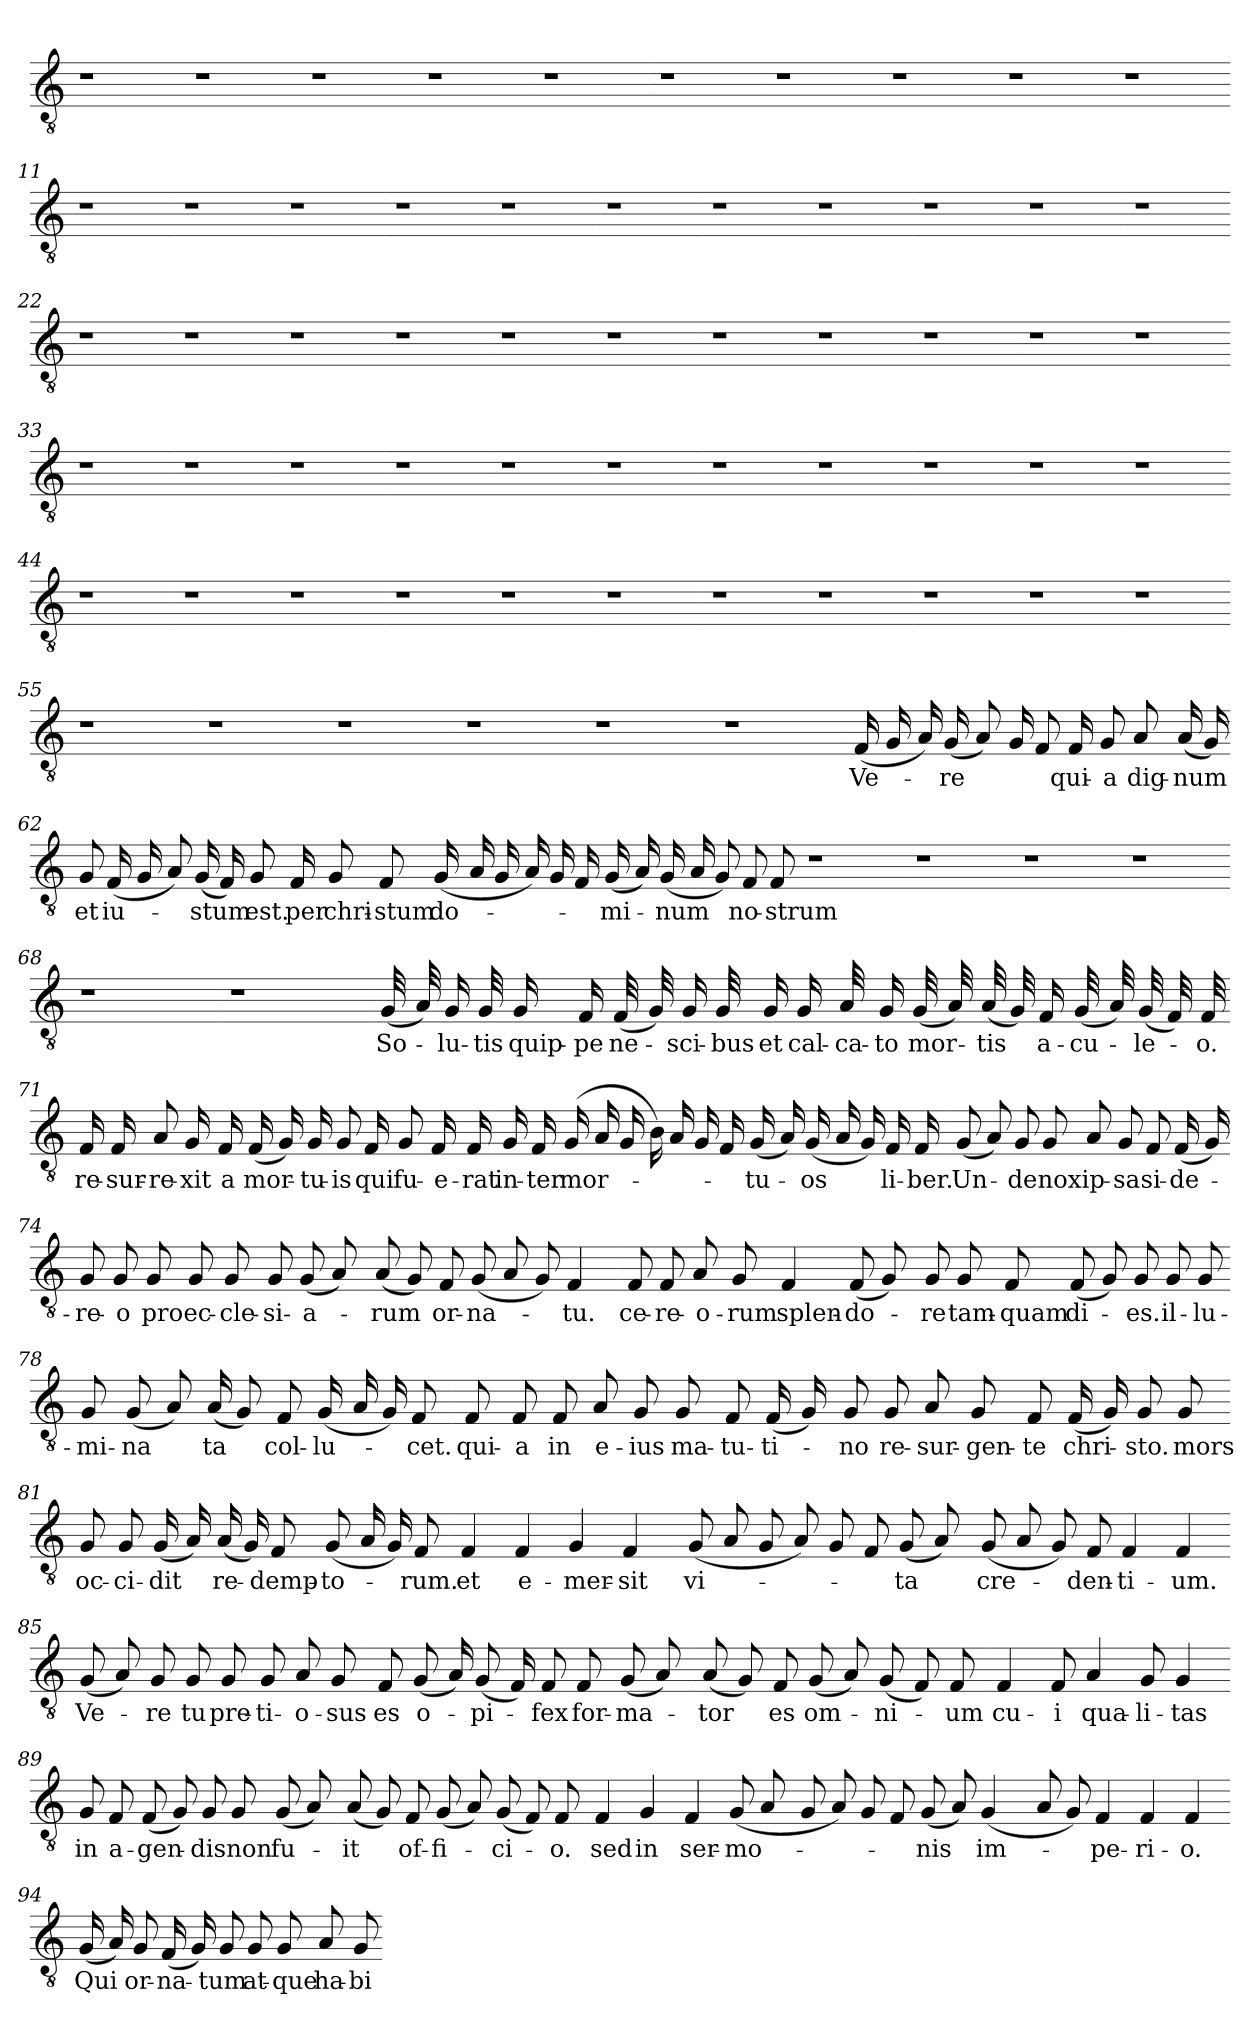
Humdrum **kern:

**kern	**text
*part1	*part1
*staff1	*staff1
*clefGv2	*
*k[]	*
=1	=1
1r	.
=2-	=2-
1r	.
=3-	=3-
1r	.
=4-	=4-
1r	.
=5-	=5-
1r	.
=6-	=6-
1r	.
=7-	=7-
1r	.
=8-	=8-
1r	.
=9-	=9-
1r	.
=10-	=10-
1r	.
=11-	=11-
1r	.
=12-	=12-
1r	.
=13-	=13-
1r	.
=14-	=14-
1r	.
=15-	=15-
1r	.
=16-	=16-
1r	.
=17-	=17-
1r	.
=18-	=18-
1r	.
=19-	=19-
1r	.
=20-	=20-
1r	.
=21-	=21-
1r	.
=22-	=22-
1r	.
=23-	=23-
1r	.
=24-	=24-
1r	.
=25-	=25-
1r	.
=26-	=26-
1r	.
=27-	=27-
1r	.
=28-	=28-
1r	.
=29-	=29-
1r	.
=30-	=30-
1r	.
=31-	=31-
1r	.
=32-	=32-
1r	.
=33-	=33-
1r	.
=34-	=34-
1r	.
=35-	=35-
1r	.
=36-	=36-
1r	.
=37-	=37-
1r	.
=38-	=38-
1r	.
=39-	=39-
1r	.
=40-	=40-
1r	.
=41-	=41-
1r	.
=42-	=42-
1r	.
=43-	=43-
1r	.
=44-	=44-
1r	.
=45-	=45-
1r	.
=46-	=46-
1r	.
=47-	=47-
1r	.
=48-	=48-
1r	.
=49-	=49-
1r	.
=50-	=50-
1r	.
=51-	=51-
1r	.
=52-	=52-
1r	.
=53-	=53-
1r	.
=54-	=54-
1r	.
=55-	=55-
1r	.
=56-	=56-
1r	.
=57-	=57-
1r	.
=58-	=58-
1r	.
=59-	=59-
1r	.
=60-	=60-
1r	.
=61-	=61-
(16F	Ve-
16G	.
16A)	.
(16G	-re
8A)	.
16G	.
8F	.
16F	qui-
8G	-a
8A	dig-
(16A	-num
16G)	.
=62-	=62-
8G	et
(16F	iu-
16G	.
8A)	.
(16G	-stum
16F)	.
8G	est.
16F	per
8G	chri-
8F	-stum
(16G	do-
=63-	=63-
16A	.
16G	.
16A)	.
16G	.
16F	.
(16G	-mi-
16A)	.
(16G	-num
16A	.
8G)	.
8F	no-
8F	-strum
=64-	=64-
1r	.
=65-	=65-
1r	.
=66-	=66-
1r	.
=67-	=67-
1r	.
=68-	=68-
1r	.
=69-	=69-
1r	.
=70-	=70-
(32G	So-
32A)	.
16G	-lu-
32G	-tis
16G	quip-
16F	-pe
(32F	ne-
32G)	.
16G	-sci-
32G	-bus
16G	et
16G	cal-
32A	-ca-
16G	-to
(32G	mor-
32A)	.
(32A	-tis
32G)	.
16F	a-
(32G	-cu-
32A)	.
(32G	-le-
32F)	.
32F	-o.
=71-	=71-
16F	re-
16F	-sur-
8A	-re-
16G	-xit
16F	a
(16F	mor-
16G)	.
16G	-tu-
8G	-is
16F	qui
8G	fu-
16F	-e-
16F	-rat
=72-	=72-
16G	in-
16F	-ter
(16G	mor-
16A	.
16G	.
16B)	.
16A	.
16G	.
16F	.
(16G	-tu-
16A)	.
(16G	-os
16A	.
16G)	.
16F	li-
16F	-ber.
=73-	=73-
(8G	Un-
8A)	.
8G	-de
8G	nox
8A	ip-
8G	-sa
8F	si-
(16F	-de-
16G)	.
=74-	=74-
8G	-re-
8G	-o
8G	pro
8G	ec-
8G	-cle-
8G	-si-
(8G	-a-
8A)	.
=75-	=75-
(8A	-rum
8G)	.
8F	or-
(8G	-na-
8A	.
8G)	.
4F	-tu.
=76-	=76-
8F	ce-
8F	-re-
8A	-o-
8G	-rum
4F	splen-
(8F	-do-
8G)	.
=77-	=77-
8G	-re
8G	tam-
8F	-quam
(8F	di-
8G)	.
8G	-es.
8G	il-
8G	-lu-
=78-	=78-
8G	-mi-
(8G	-na
8A)	.
(16A	-ta
8G)	.
8F	col-
(16G	-lu-
16A	.
16G)	.
8F	-cet.
=79-	=79-
8F	qui-
8F	-a
8F	in
8A	e-
8G	-ius
8G	ma-
8F	-tu-
(16F	-ti-
16G)	.
=80-	=80-
8G	-no
8G	re-
8A	-sur-
8G	-gen-
8F	-te
(16F	chri-
16G)	.
8G	-sto.
8G	mors
=81-	=81-
8G	oc-
8G	-ci-
(16G	-dit
16A)	.
(16A	re-
16G)	.
8F	-demp-
(8G	-to-
16A	.
16G)	.
8F	-rum.
=82-	=82-
4F	et
4F	e-
4G	-mer-
4F	-sit
=83-	=83-
(8G	vi-
8A	.
8G	.
8A)	.
8G	.
8F	.
(8G	-ta
8A)	.
=84-	=84-
(8G	cre-
8A	.
8G)	.
8F	-den-
4F	-ti-
4F	-um.
=85-	=85-
(8G	Ve-
8A)	.
8G	-re
8G	tu
8G	pre-
8G	-ti-
8A	-o-
8G	-sus
=86-	=86-
8F	es
(8G	o-
16A)	.
(8G	-pi-
16F)	.
8F	-fex
8F	for-
(8G	-ma-
8A)	.
=87-	=87-
(8A	-tor
8G)	.
8F	es
(8G	om-
8A)	.
(8G	-ni-
8F)	.
8F	-um
=88-	=88-
4F	cu-
8F	-i
4A	qua-
8G	-li-
4G	-tas
=89-	=89-
8G	in
8F	a-
(8F	-gen-
8G)	.
8G	-dis
8G	non
(8G	fu-
8A)	.
=90-	=90-
(8A	-it
8G)	.
8F	of-
(8G	-fi-
8A)	.
(8G	-ci-
8F)	.
8F	-o.
=91-	=91-
4F	sed
4G	in
4F	ser-
(8G	-mo-
8A	.
=92-	=92-
8G	.
8A)	.
8G	.
8F	.
(8G	-nis
8A)	.
(4G	im-
=93-	=93-
8A	.
8G)	.
4F	-pe-
4F	-ri-
4F	-o.
=94-	=94-
(16G	Qui
16A)	.
8G	or-
(16F	-na-
16G)	.
8G	-tum
8G	at-
8G	-que
8A	ha-
8G	-bi-
=-	=-
*-	*-
